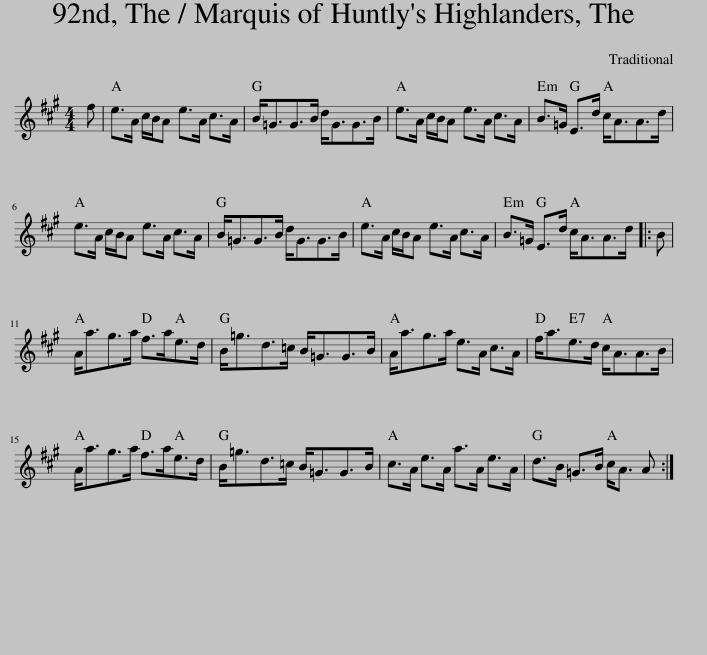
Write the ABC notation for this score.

X:1
L:1/8
M:4/4
I:linebreak $
K:A
V:1 treble
V:1
 f | e>A c/B/A e>A c>A | B<=GG>B d<GG>B | e>A c/B/A e>A c>A | B>=G E>d c<AA>d |$ %5
 e>A c/B/A e>A c>A | B<=GG>B d<GG>B | e>A c/B/A e>A c>A | B>=G E>d c<AA>d |: B |$ %10
 A<ag>a f>ae>d | B<=gd>=c B<=GG>B | A<ag>a e>A c>A | f<ae>d c<AA>B |$ A<ag>a f>ae>d | %15
 B<=gd>=c B<=GG>B | c>A e>A a>A e>A | d>B =G>B c<A A :| %18
